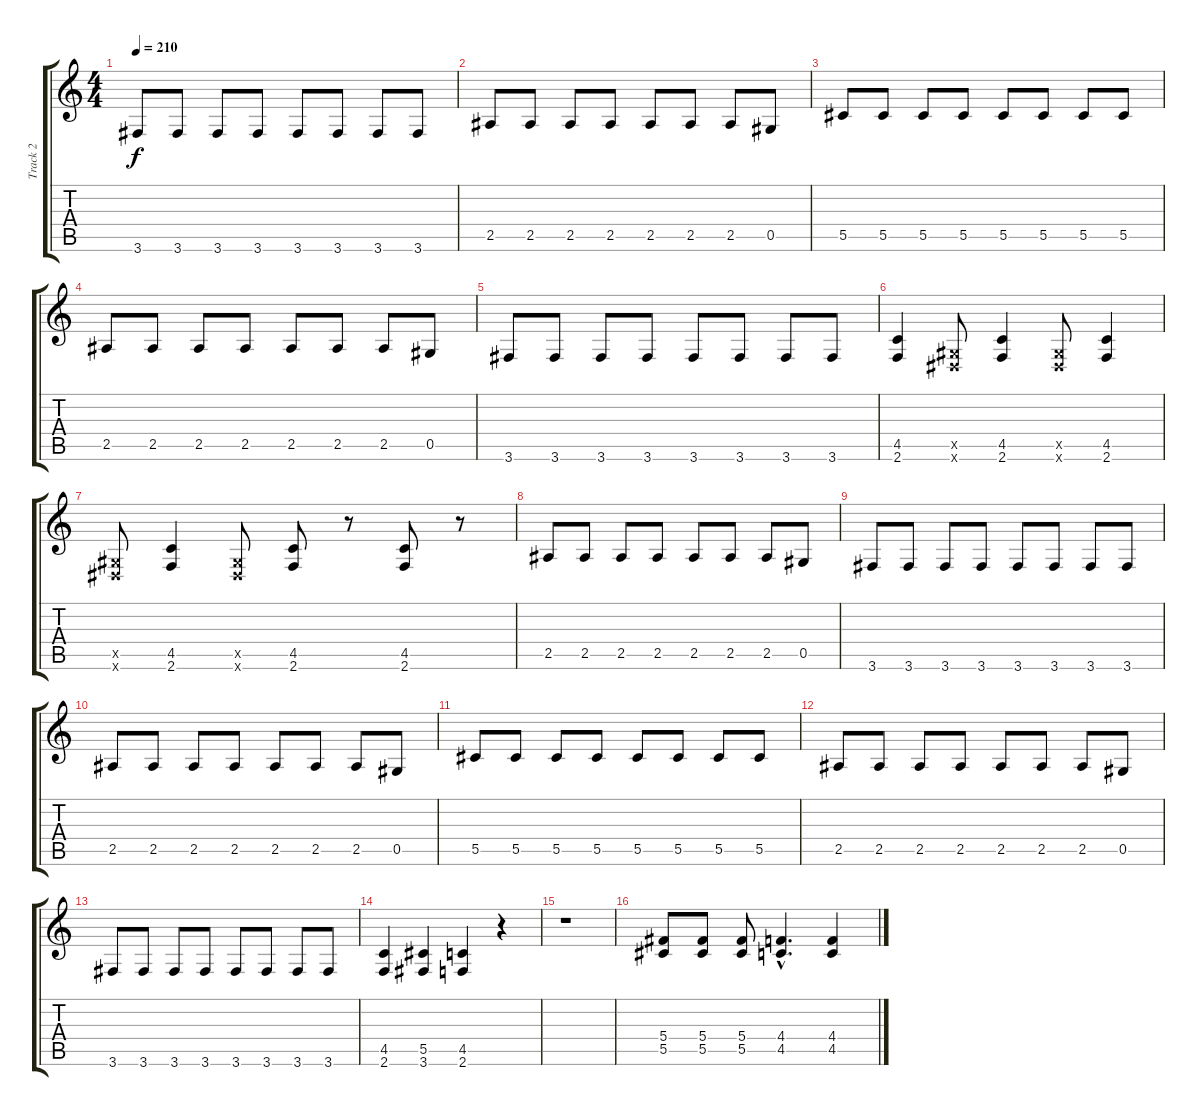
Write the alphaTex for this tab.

\track ("Track 2" "Track 2") {instrument distortionguitar}
\staff {score tabs}
\tuning (Eb4 Bb3 Gb3 Db3 Ab2 Eb2) {hide}
\ts (4 4)
\tempo 210
\clef g2
\ks c
3.6.8{dy f} 3.6.8 3.6.8 3.6.8 3.6.8 3.6.8 3.6.8 3.6.8 |
2.5.8 2.5.8 2.5.8 2.5.8 2.5.8 2.5.8 2.5.8 0.5.8 |
5.5.8 5.5.8 5.5.8 5.5.8 5.5.8 5.5.8 5.5.8 5.5.8 |
2.5.8 2.5.8 2.5.8 2.5.8 2.5.8 2.5.8 2.5.8 0.5.8 |
3.6.8 3.6.8 3.6.8 3.6.8 3.6.8 3.6.8 3.6.8 3.6.8 |
(4.5 2.6).4 (0.5{x} 0.6{x}).8 (4.5 2.6).4 (0.5{x} 0.6{x}).8 (4.5 2.6).4 |
(0.5{x} 0.6{x}).8 (4.5 2.6).4 (0.5{x} 0.6{x}).8 (4.5 2.6).8 r.8 (4.5 2.6).8 r.8 |
2.5.8 2.5.8 2.5.8 2.5.8 2.5.8 2.5.8 2.5.8 0.5.8 |
3.6.8 3.6.8 3.6.8 3.6.8 3.6.8 3.6.8 3.6.8 3.6.8 |
2.5.8 2.5.8 2.5.8 2.5.8 2.5.8 2.5.8 2.5.8 0.5.8 |
5.5.8 5.5.8 5.5.8 5.5.8 5.5.8 5.5.8 5.5.8 5.5.8 |
2.5.8 2.5.8 2.5.8 2.5.8 2.5.8 2.5.8 2.5.8 0.5.8 |
3.6.8 3.6.8 3.6.8 3.6.8 3.6.8 3.6.8 3.6.8 3.6.8 |
(4.5 2.6).4 (5.5 3.6).4 (4.5 2.6).4 r.4 |
r.1 |
(5.4 5.5).8 (5.4 5.5).8 (5.4 5.5).8 (4.4{hac} 4.5{hac}).4{d} (4.4 4.5).4
